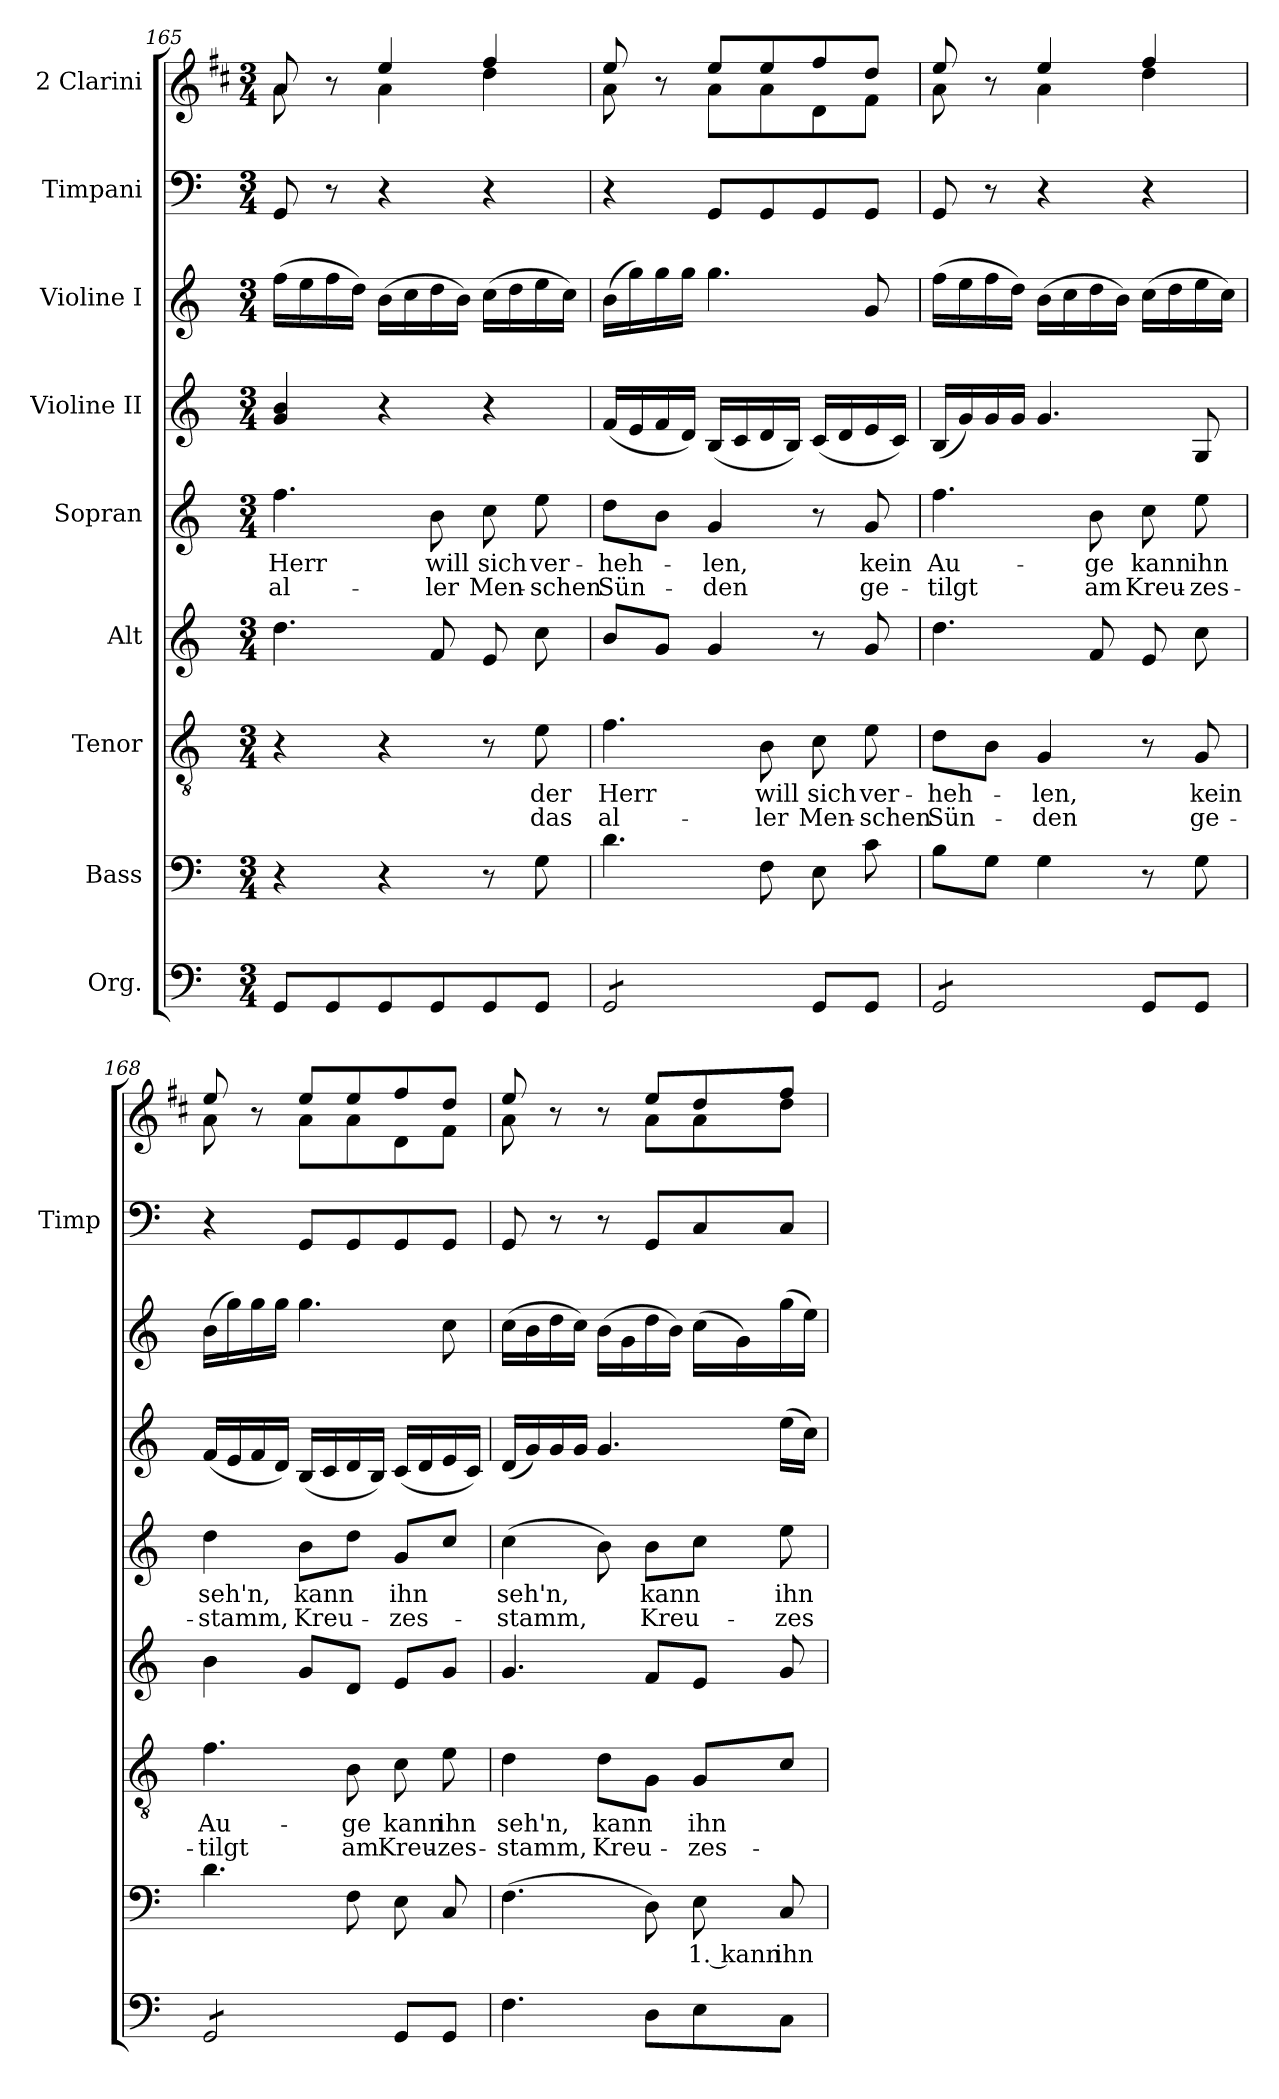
**kern	**kern	**text	**kern	**text	**text	**kern	**kern	**text	**text	**kern	**kern	**kern	**kern
*part9	*part8	*part8	*part7	*part7	*part7	*part6	*part5	*part5	*part5	*part4	*part3	*part2	*part1
*staff9	*staff8	*staff8	*staff7	*staff7	*staff7	*staff6	*staff5	*staff5	*staff5	*staff4	*staff3	*staff2	*staff1
*I"Org.	*I"Bass	*	*I"Tenor	*	*	*I"Alt	*I"Sopran	*	*	*I"Violine II	*I"Violine I	*I"Timpani	*I"2 Clarini
*	*	*	*	*	*	*	*	*	*	*	*	*I'Timp	*
*clefF4	*clefF4	*	*clefGv2	*	*	*clefG2	*clefG2	*	*	*clefG2	*clefG2	*clefF4	*clefG2
*ITrd7c12	*	*	*	*	*	*	*	*	*	*	*	*	*ITrd1c2
*k[]	*k[]	*	*k[]	*	*	*k[]	*k[]	*	*	*k[]	*k[]	*k[]	*k[]
*M3/4	*M3/4	*	*M3/4	*	*	*M3/4	*M3/4	*	*	*M3/4	*M3/4	*M3/4	*M3/4
=165	=165	=165	=165	=165	=165	=165	=165	=165	=165	=165	=165	=165	=165
*	*	*	*	*	*	*	*	*	*	*	*	*	*^
8GGG/L	4r	.	4r	.	.	4.dd\	4.ff\	Herr	al-	4g/ 4b/	(>16ff\LL	8GG/	8g/	8g\
.	.	.	.	.	.	.	.	.	.	.	16ee\	.	.	.
8GGG/	.	.	.	.	.	.	.	.	.	.	16ff\	8r	8r	8ryy
.	.	.	.	.	.	.	.	.	.	.	16dd\JJ)	.	.	.
8GGG/	4r	.	4r	.	.	.	.	.	.	4r	(>16b\LL	4r	4dd/	4g\
.	.	.	.	.	.	.	.	.	.	.	16cc\	.	.	.
8GGG/	.	.	.	.	.	8f/	8b\	will	-ler	.	16dd\	.	.	.
.	.	.	.	.	.	.	.	.	.	.	16b\JJ)	.	.	.
8GGG/	8r	.	8r	.	.	8e/	8cc\	sich	Men-	4r	(>16cc\LL	4r	4ee/	4cc\
.	.	.	.	.	.	.	.	.	.	.	16dd\	.	.	.
8GGG/J	8G\	.	8e\	der	das	8cc\	8ee\	ver-	-schen	.	16ee\	.	.	.
.	.	.	.	.	.	.	.	.	.	.	16cc\JJ)	.	.	.
=166	=166	=166	=166	=166	=166	=166	=166	=166	=166	=166	=166	=166	=166	=166
*tremolo	*	*	*	*	*	*	*	*	*	*	*	*	*	*
8GGG/L	4.d\	.	4.f\	Herr	al-	8b/L	8dd\L	-heh-	Sün-	(16f/LL	(>16b\LL	4r	8dd/	8g\
.	.	.	.	.	.	.	.	.	.	16e/	16gg\)	.	.	.
8GGG/	.	.	.	.	.	8g/J	8b\J	.	.	16f/	16gg\	.	8r	8ryy
.	.	.	.	.	.	.	.	.	.	16d/JJ)	16gg\JJ	.	.	.
8GGG/	.	.	.	.	.	4g/	4g/	-len,	-den	(16B/LL	4.gg\	8GG/L	8dd/L	8g\L
.	.	.	.	.	.	.	.	.	.	16c/	.	.	.	.
8GGG/J	8F\	.	8B\	will	-ler	.	.	.	.	16d/	.	8GG/	8dd/	8g\
*Xtremolo	*	*	*	*	*	*	*	*	*	*	*	*	*	*
.	.	.	.	.	.	.	.	.	.	16B/JJ)	.	.	.	.
8GGG/L	8E\	.	8c\	sich	-Men-	8r	8r	.	.	(16c/LL	.	8GG/	8ee/	8c\
.	.	.	.	.	.	.	.	.	.	16d/	.	.	.	.
8GGG/J	8c\	.	8e\	ver-	-schen	8g/	8g/	kein	ge-	16e/	8g/	8GG/J	8cc/J	8e\J
.	.	.	.	.	.	.	.	.	.	16c/JJ)	.	.	.	.
=167	=167	=167	=167	=167	=167	=167	=167	=167	=167	=167	=167	=167	=167	=167
*tremolo	*	*	*	*	*	*	*	*	*	*	*	*	*	*
8GGG/L	8B\L	.	8d\L	-heh-	Sün-	4.dd\	4.ff\	Au-	-tilgt	(16B/LL	(>16ff\LL	8GG/	8dd/	8g\
.	.	.	.	.	.	.	.	.	.	16g/)	16ee\	.	.	.
8GGG/	8G\J	.	8B\J	.	.	.	.	.	.	16g/	16ff\	8r	8r	8ryy
.	.	.	.	.	.	.	.	.	.	16g/JJ	16dd\JJ)	.	.	.
8GGG/	4G\	.	4G/	-len,	-den	.	.	.	.	4.g/	(>16b\LL	4r	4dd/	4g\
.	.	.	.	.	.	.	.	.	.	.	16cc\	.	.	.
8GGG/J	.	.	.	.	.	8f/	8b\	-ge	am	.	16dd\	.	.	.
*Xtremolo	*	*	*	*	*	*	*	*	*	*	*	*	*	*
.	.	.	.	.	.	.	.	.	.	.	16b\JJ)	.	.	.
8GGG/L	8r	.	8r	.	.	8e/	8cc\	kann	Kreu-	.	(>16cc\LL	4r	4ee/	4cc\
.	.	.	.	.	.	.	.	.	.	.	16dd\	.	.	.
8GGG/J	8G\	.	8G/	kein	ge-	8cc\	8ee\	ihn	-zes-	8G/	16ee\	.	.	.
.	.	.	.	.	.	.	.	.	.	.	16cc\JJ)	.	.	.
!!LO:PB:g=z	!!
=168	=168	=168	=168	=168	=168	=168	=168	=168	=168	=168	=168	=168	=168	=168
*tremolo	*	*	*	*	*	*	*	*	*	*	*	*	*	*
8GGG/L	4.d\	.	4.f\	Au-	-tilgt	4b\	4dd\	seh'n,	-stamm,	(16f/LL	(>16b\LL	4r	8dd/	8g\
.	.	.	.	.	.	.	.	.	.	16e/	16gg\)	.	.	.
8GGG/	.	.	.	.	.	.	.	.	.	16f/	16gg\	.	8r	8ryy
.	.	.	.	.	.	.	.	.	.	16d/JJ)	16gg\JJ	.	.	.
8GGG/	.	.	.	.	.	8g/L	8b\L	kann	Kreu-	(16B/LL	4.gg\	8GG/L	8dd/L	8g\L
.	.	.	.	.	.	.	.	.	.	16c/	.	.	.	.
8GGG/J	8F\	.	8B\	-ge	am	8d/J	8dd\J	.	.	16d/	.	8GG/	8dd/	8g\
*Xtremolo	*	*	*	*	*	*	*	*	*	*	*	*	*	*
.	.	.	.	.	.	.	.	.	.	16B/JJ)	.	.	.	.
8GGG/L	8E\	.	8c\	kann	Kreu-	8e/L	8g/L	ihn	-zes-	(16c/LL	.	8GG/	8ee/	8c\
.	.	.	.	.	.	.	.	.	.	16d/	.	.	.	.
8GGG/J	8C/	.	8e\	ihn	-zes-	8g/J	8cc/J	.	.	16e/	8cc\	8GG/J	8cc/J	8e\J
.	.	.	.	.	.	.	.	.	.	16c/JJ)	.	.	.	.
=169	=169	=169	=169	=169	=169	=169	=169	=169	=169	=169	=169	=169	=169	=169
4.FF\	(>4.F\	.	4d\	seh'n,	-stamm,	4.g/	(>4cc\	seh'n,	-stamm,	(16d/LL	(>16cc\LL	8GG/	8dd/	8g\
.	.	.	.	.	.	.	.	.	.	16g/)	16b\	.	.	.
.	.	.	.	.	.	.	.	.	.	16g/	16dd\	8r	8r	8ryy
.	.	.	.	.	.	.	.	.	.	16g/JJ	16cc\JJ)	.	.	.
.	.	.	8d\L	kann	Kreu-	.	8b\)	.	.	4.g/	(>16b\LL	8r	8r	8ryy
.	.	.	.	.	.	.	.	.	.	.	16g\	.	.	.
8DD\L	8D\)	.	8G\J	.	.	8f/L	8b\L	kann	Kreu-	.	16dd\	8GG/L	8dd/L	8g\L
.	.	.	.	.	.	.	.	.	.	.	16b\JJ)	.	.	.
8EE\	8E\	1. kann	8G/L	ihn	-zes-	8e/J	8cc\J	.	.	.	(>16cc\LL	8C/	8cc/	8g\
.	.	.	.	.	.	.	.	.	.	.	16g\)	.	.	.
8CC\J	8C/	ihn	8c/J	.	.	8g/	8ee\	ihn	-zes-	(>16ee\LL	(>16gg\	8C/J	8ee/J	8cc\J
.	.	.	.	.	.	.	.	.	.	16cc\JJ)	16ee\JJ)	.	.	.
*	*	*	*	*	*	*	*	*	*	*	*	*	*v	*v
=	=	=	=	=	=	=	=	=	=	=	=	=	=
*-	*-	*-	*-	*-	*-	*-	*-	*-	*-	*-	*-	*-	*-
